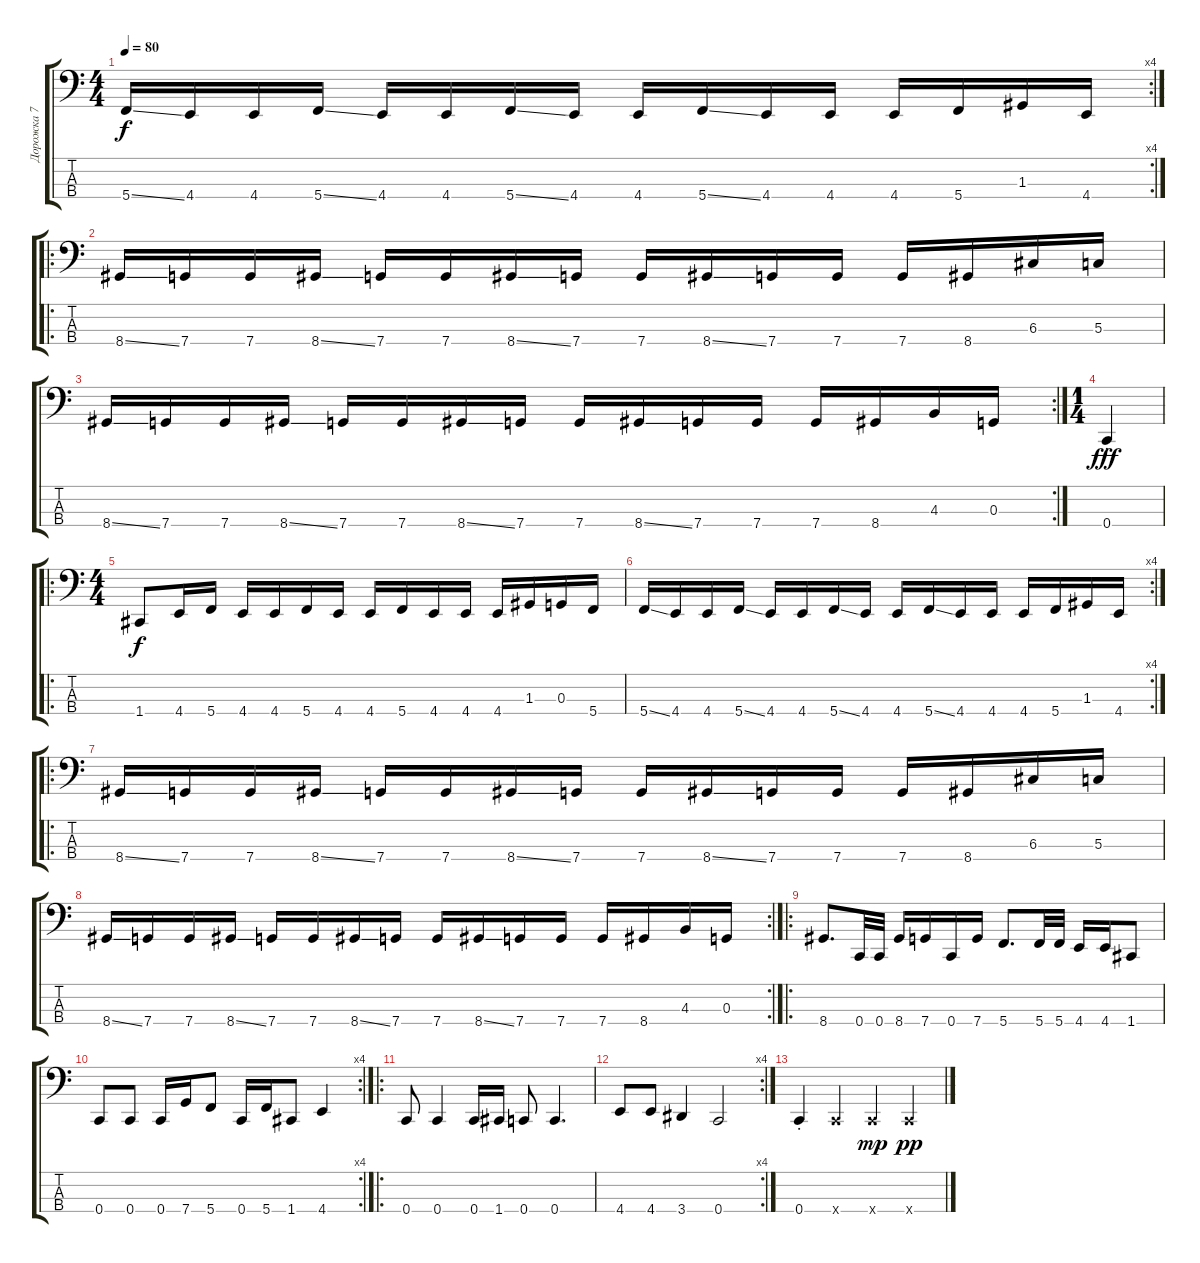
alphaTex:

\track ("Дорожка 7" "Дорожка 7") {instrument electricbassfinger}
\staff {score tabs}
\tuning (F2 C2 G1 C1) {hide}
\rc 4
\ts (4 4)
\tempo 80
\clef f4
\ks c
5.4{ss}.16{dy f} 4.4.16 4.4.16 5.4{ss}.16 4.4.16 4.4.16 5.4{ss}.16 4.4.16 4.4.16 5.4{ss}.16 4.4.16 4.4.16 4.4.16 5.4.16 1.3.16 4.4.16 |
\ro
8.4{ss}.16 7.4.16 7.4.16 8.4{ss}.16 7.4.16 7.4.16 8.4{ss}.16 7.4.16 7.4.16 8.4{ss}.16 7.4.16 7.4.16 7.4.16 8.4.16 6.3.16 5.3.16 |
\rc 2
8.4{ss}.16 7.4.16 7.4.16 8.4{ss}.16 7.4.16 7.4.16 8.4{ss}.16 7.4.16 7.4.16 8.4{ss}.16 7.4.16 7.4.16 7.4.16 8.4.16 4.3.16 0.3.16 |
\ts (1 4)
0.4{st}.4{dy fff} |
\ro
\ts (4 4)
1.4.8{dy f} 4.4.16 5.4.16 4.4.16 4.4.16 5.4.16 4.4.16 4.4.16 5.4.16 4.4.16 4.4.16 4.4.16 1.3.16 0.3.16 5.4.16 |
\rc 4
5.4{ss}.16 4.4.16 4.4.16 5.4{ss}.16 4.4.16 4.4.16 5.4{ss}.16 4.4.16 4.4.16 5.4{ss}.16 4.4.16 4.4.16 4.4.16 5.4.16 1.3.16 4.4.16 |
\ro
8.4{ss}.16 7.4.16 7.4.16 8.4{ss}.16 7.4.16 7.4.16 8.4{ss}.16 7.4.16 7.4.16 8.4{ss}.16 7.4.16 7.4.16 7.4.16 8.4.16 6.3.16 5.3.16 |
\rc 2
8.4{ss}.16 7.4.16 7.4.16 8.4{ss}.16 7.4.16 7.4.16 8.4{ss}.16 7.4.16 7.4.16 8.4{ss}.16 7.4.16 7.4.16 7.4.16 8.4.16 4.3.16 0.3.16 |
\ro
8.4.8{d} 0.4.32 0.4.32 8.4.16 7.4.16 0.4.16 7.4.16 5.4.8{d} 5.4.32 5.4.32 4.4.16 4.4.16 1.4.8 |
\rc 4
0.4.8 0.4.8 0.4.16 7.4.16 5.4.8 0.4.16 5.4.16 1.4.8 4.4.4 |
\ro
0.4.8 0.4.4 0.4.16 1.4.16 0.4.8 0.4.4{d} |
\rc 4
4.4.8 4.4.8 3.4.4 0.4.2 |
0.4{st}.4 0.4{x}.4 0.4{x}.4{dy mp} 0.4{x}.4{dy pp}
